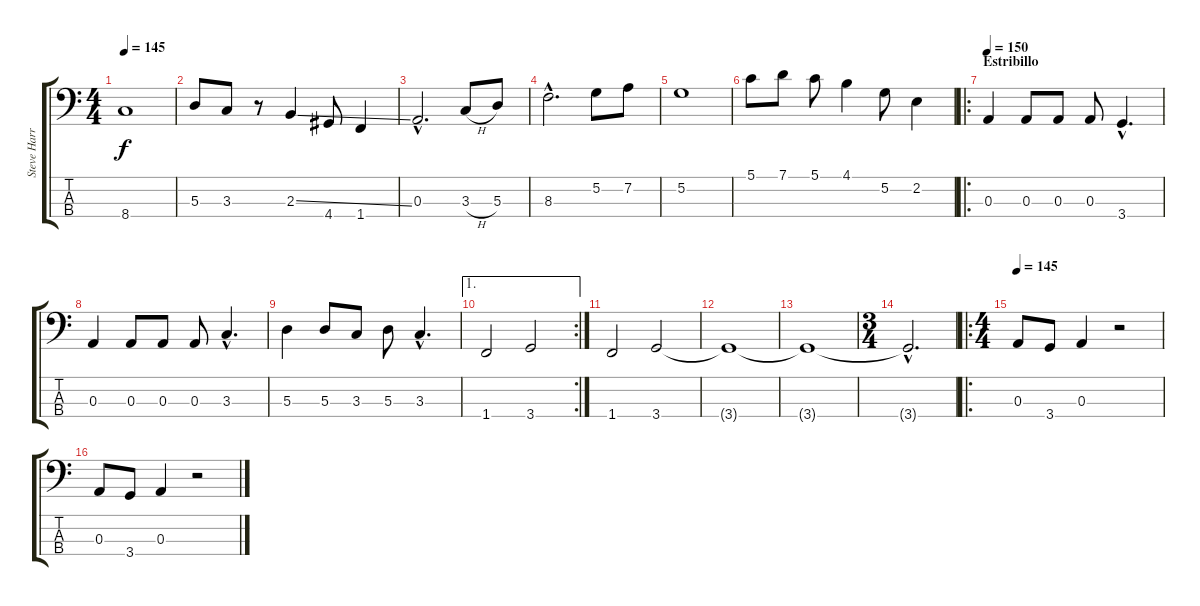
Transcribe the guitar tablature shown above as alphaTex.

\track ("Steve Harris" "Steve Harr") {instrument electricbassfinger}
\staff {score tabs}
\tuning (G2 D2 A1 E1) {hide}
\ts (4 4)
\tempo 145
\clef f4
\ks c
8.4.1{dy f} |
5.3.8 3.3.8 r.8 2.3{ss}.4 4.4.8 1.4.4 |
0.3{hac}.2{d} 3.3{h}.8 5.3.8 |
8.3{hac}.2{d} 5.2.8 7.2.8 |
5.2.1 |
5.1.8 7.1.8 5.1.8 4.1.4 5.2.8 2.2.4 |
\ro
\section ("" "Estribillo")
\tempo 150
0.3.4 0.3.8 0.3.8 0.3.8 3.4{hac}.4{d} |
0.3.4 0.3.8 0.3.8 0.3.8 3.3{hac}.4{d} |
5.3.4 5.3.8 3.3.8 5.3.8 3.3{hac}.4{d} |
\ae 1
\rc 2
1.4.2 3.4.2 |
1.4.2 3.4.2 |
3.4{t}.1 |
3.4{t}.1 |
\ts (3 4)
3.4{hac t}.2{d} |
\ro
\ts (4 4)
\tempo 145
0.3.8 3.4.8 0.3.4 r.2 |
0.3.8 3.4.8 0.3.4 r.2
